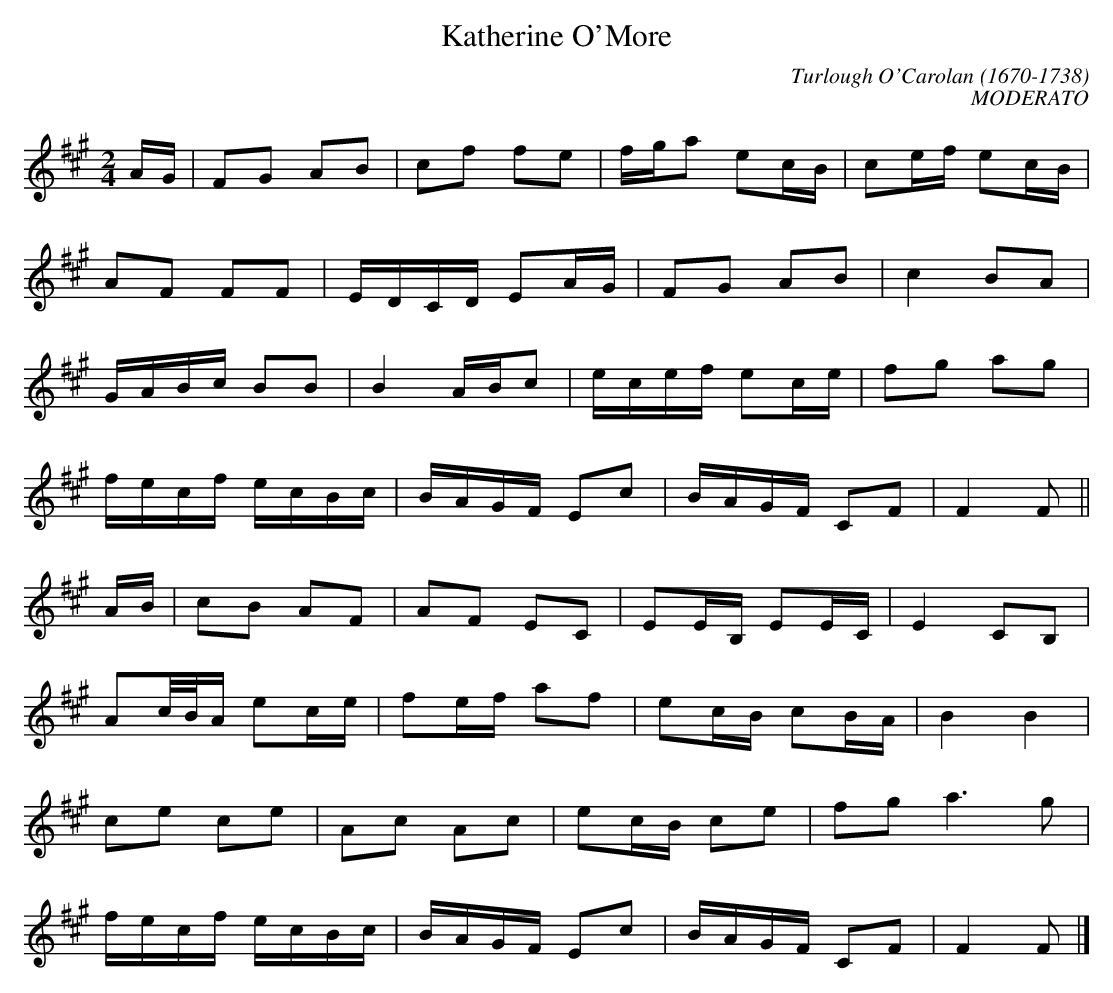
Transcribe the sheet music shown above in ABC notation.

X:1occ
T:Katherine O'More
C:Turlough O'Carolan (1670-1738)
C:MODERATO
M:2/4
L:1/16
K:A
AG|F2G2 A2B2|c2f2 f2e2|fga2 e2cB|c2ef e2cB|
A2F2 F2F2|EDCD E2AG|F2G2 A2B2|c4B2A2|
GABc B2B2|B4ABc2|ecef e2ce|f2g2 a2g2|
fecf ecBc|BAGF E2c2|BAGF C2F2|F4F2||
AB|c2B2 A2F2|A2F2 E2C2|E2EB, E2EC|E4C2B,2|
A2c/2B/2A e2ce|f2ef a2f2|e2cB c2BA|B4B4|
c2e2 c2e2|A2c2 A2c2|e2cB c2e2|f2g2 a6g2|
fecf ecBc|BAGF E2c2|BAGF C2F2|F4F2 |]
